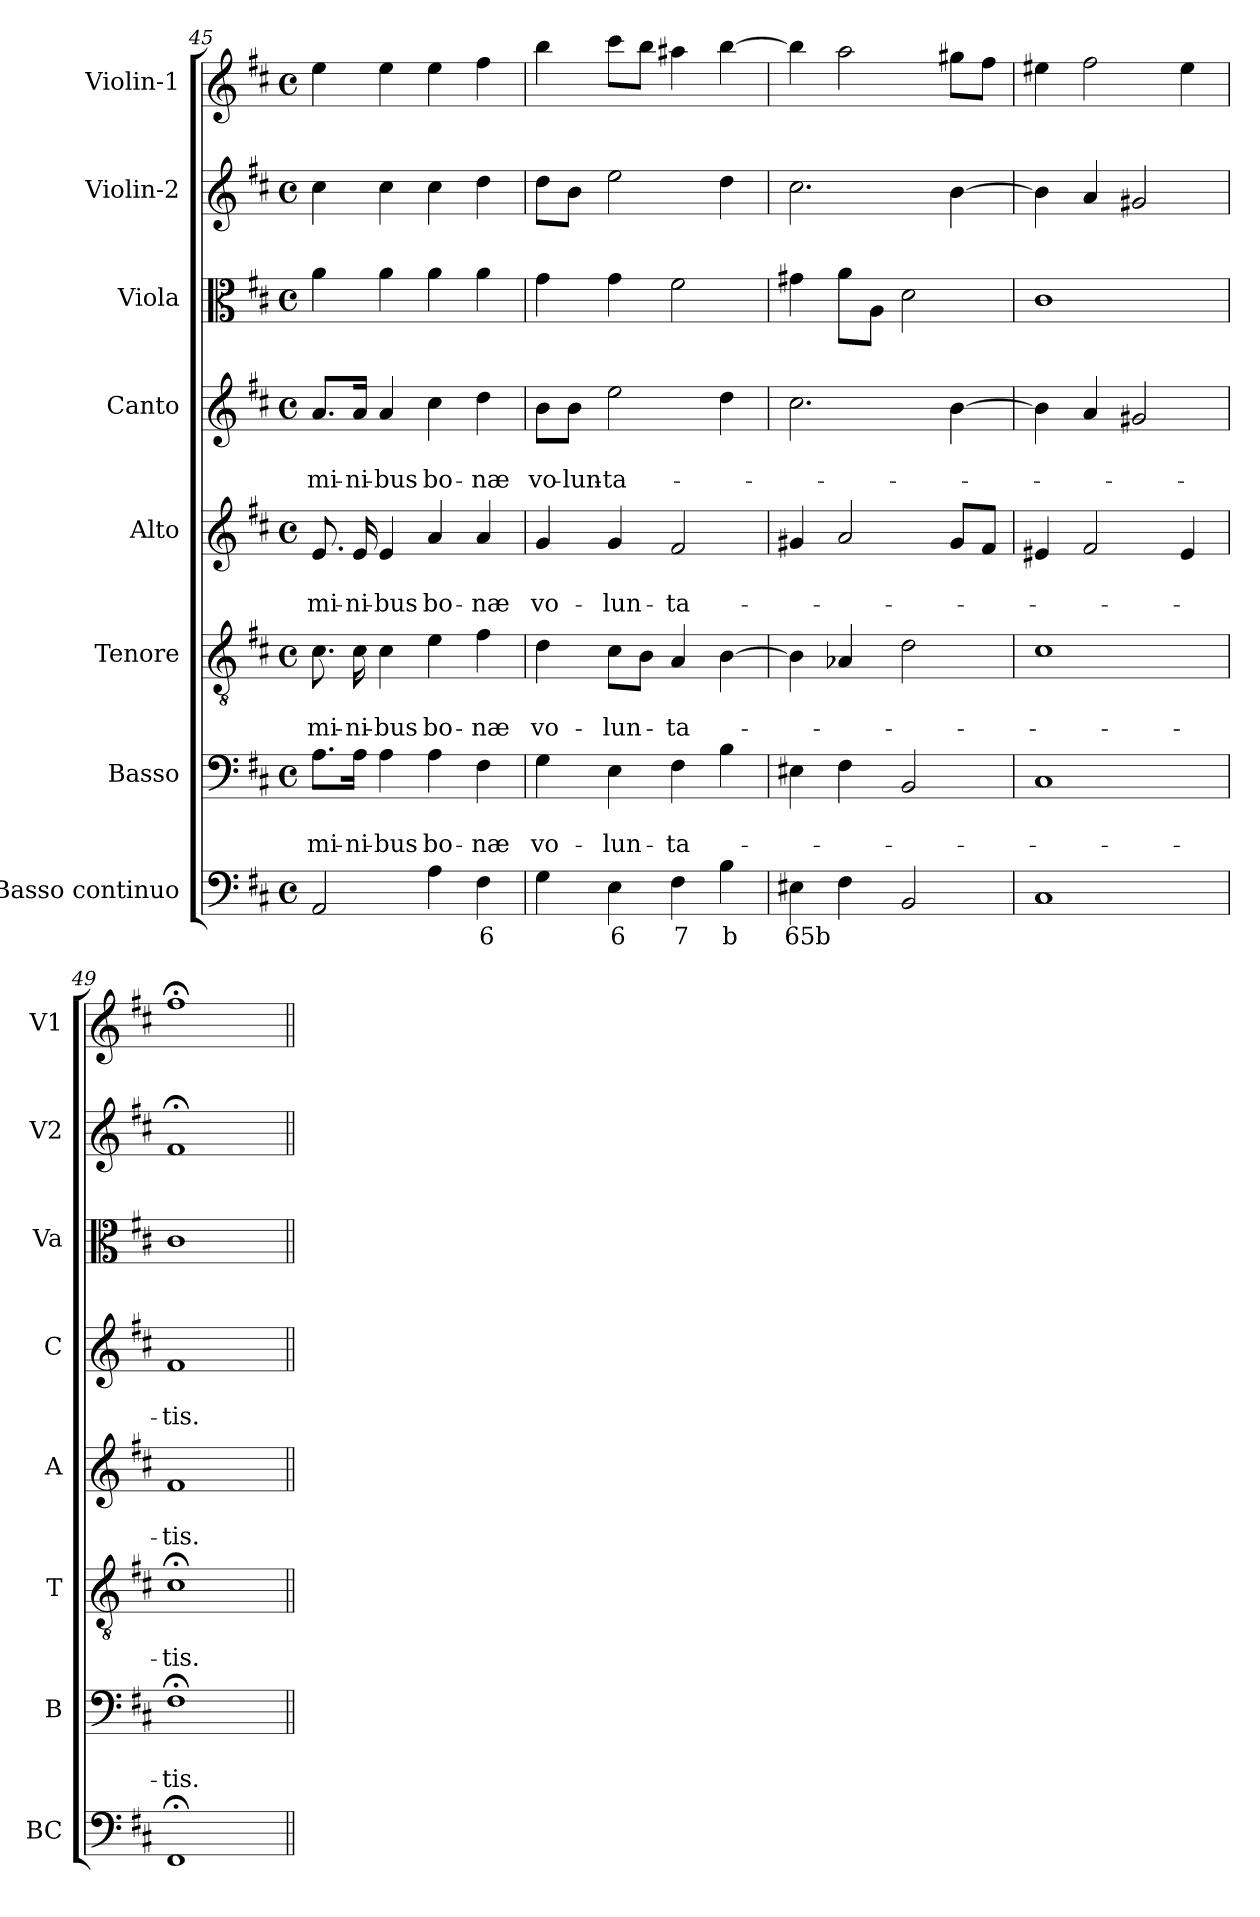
**kern	**text	**kern	**text	**text	**kern	**text	**text	**kern	**text	**text	**kern	**text	**text	**kern	**kern	**kern
*part8	*part8	*part7	*part7	*part7	*part6	*part6	*part6	*part5	*part5	*part5	*part4	*part4	*part4	*part3	*part2	*part1
*staff8	*staff8	*staff7	*staff7	*staff7	*staff6	*staff6	*staff6	*staff5	*staff5	*staff5	*staff4	*staff4	*staff4	*staff3	*staff2	*staff1
*I"Basso continuo	*	*I"Basso	*	*	*I"Tenore	*	*	*I"Alto	*	*	*I"Canto	*	*	*I"Viola	*I"Violin-2	*I"Violin-1
*I'BC	*	*I'B	*	*	*I'T	*	*	*I'A	*	*	*I'C	*	*	*I'Va	*I'V2	*I'V1
!!LO:PB:g=z
*clefF4	*	*clefF4	*	*	*clefGv2	*	*	*clefG2	*	*	*clefG2	*	*	*clefC3	*clefG2	*clefG2
*k[f#c#]	*	*k[f#c#]	*	*	*k[f#c#]	*	*	*k[f#c#]	*	*	*k[f#c#]	*	*	*k[f#c#]	*k[f#c#]	*k[f#c#]
*D:	*	*D:	*	*	*D:	*	*	*D:	*	*	*D:	*	*	*D:	*D:	*D:
*M4/4	*	*M4/4	*	*	*M4/4	*	*	*M4/4	*	*	*M4/4	*	*	*M4/4	*M4/4	*M4/4
*met(c)	*	*met(c)	*	*	*met(c)	*	*	*met(c)	*	*	*met(c)	*	*	*met(c)	*met(c)	*met(c)
=45	=45	=45	=45	=45	=45	=45	=45	=45	=45	=45	=45	=45	=45	=45	=45	=45
!	!	!	!	!LO:LY:b	!	!	!LO:LY:b	!	!	!LO:LY:b	!	!	!LO:LY:b	!	!	!
2AA/	.	8.A\L	.	-mi-	8.c#\	.	-mi-	8.e/	.	-mi-	8.a/L	.	-mi-	4a\	4cc#\	4ee\
!	!	!	!	!LO:LY:b	!	!	!LO:LY:b	!	!	!LO:LY:b	!	!	!LO:LY:b	!	!	!
.	.	16A\Jk	.	-ni-	16c#\	.	-ni-	16e/	.	-ni-	16a/Jk	.	-ni-	.	.	.
!	!	!	!	!LO:LY:b	!	!	!LO:LY:b	!	!	!LO:LY:b	!	!	!LO:LY:b	!	!	!
.	.	4A\	.	-bus	4c#\	.	-bus	4e/	.	-bus	4a/	.	-bus	4a\	4cc#\	4ee\
!	!	!	!	!LO:LY:b	!	!	!LO:LY:b	!	!	!LO:LY:b	!	!	!LO:LY:b	!	!	!
4A\	.	4A\	.	bo-	4e\	.	bo-	4a/	.	bo-	4cc#\	.	bo-	4a\	4cc#\	4ee\
!	!LO:LY:b	!	!	!LO:LY:b	!	!	!LO:LY:b	!	!	!LO:LY:b	!	!	!LO:LY:b	!	!	!
4F#\	6	4F#\	.	-næ	4f#\	.	-næ	4a/	.	-næ	4dd\	.	-næ	4a\	4dd\	4ff#\
=46	=46	=46	=46	=46	=46	=46	=46	=46	=46	=46	=46	=46	=46	=46	=46	=46
*^	*	*	*	*	*	*	*	*	*	*	*	*	*	*	*	*
!	!	!	!	!	!LO:LY:b	!	!	!LO:LY:b	!	!	!LO:LY:b	!	!	!LO:LY:b	!	!	!
4G\	4ryy	.	4G\	.	vo-	4d\	.	vo-	4g/	.	vo-	8b\L	.	vo-	4g\	8dd\L	4bb\
!	!	!	!	!	!	!	!	!	!	!	!	!	!	!LO:LY:b	!	!	!
.	.	.	.	.	.	.	.	.	.	.	.	8b\J	.	-lun-	.	8b\J	.
!	!	!LO:LY:b	!	!	!LO:LY:b	!	!	!LO:LY:b	!	!	!LO:LY:b	!	!	!LO:LY:b	!	!	!
4E\	8ryy	6	4E\	.	-lun-	8c#\L	.	-lun-	4g/	.	-lun-	2ee\	.	-ta-	4g\	2ee\	8ccc#\L
.	8ryy	.	.	.	.	8B\J	.	.	.	.	.	.	.	.	.	.	8bb\J
!	!	!LO:LY:b	!	!	!LO:LY:b	!	!	!LO:LY:b	!	!	!LO:LY:b	!	!	!	!	!	!
4F#\	2ryy	7	4F#\	.	-ta-	4A/	.	-ta-	2f#/	.	-ta-	.	.	.	2f#\	.	4aa#X\
!	!	!LO:LY:b	!	!	!	!	!	!	!	!	!	!	!	!	!	!	!
4B\	.	b	4B\	.	.	[4B\	.	.	.	.	.	4dd\	.	.	.	4dd\	[4bb\
=47	=47	=47	=47	=47	=47	=47	=47	=47	=47	=47	=47	=47	=47	=47	=47	=47	=47
!	!	!LO:LY:b	!	!	!	!	!	!	!	!	!	!	!	!	!	!	!
4E#X\	2ryy	65b	4E#X\	.	.	4B\]	.	.	4g#X/	.	.	2.cc#\	.	.	4g#X\	2.cc#\	4bb\]
4F#\	.	.	4F#\	.	.	4A-X/	.	.	2a/	.	.	.	.	.	8a\L	.	2aa\
.	.	.	.	.	.	.	.	.	.	.	.	.	.	.	8A\J	.	.
2BB/	4ryy	.	2BB/	.	.	2d\	.	.	.	.	.	.	.	.	2d\	.	.
.	8ryy	.	.	.	.	.	.	.	8g#/L	.	.	[4b\	.	.	.	[4b\	8gg#X\L
.	8ryy	.	.	.	.	.	.	.	8f#/J	.	.	.	.	.	.	.	8ff#\J
=48	=48	=48	=48	=48	=48	=48	=48	=48	=48	=48	=48	=48	=48	=48	=48	=48	=48
1C#	4ryy	.	1C#	.	.	1c#	.	.	4e#X/	.	.	4b\]	.	.	1c#	4b\]	4ee#X\
.	4ryy	.	.	.	.	.	.	.	2f#/	.	.	4a/	.	.	.	4a/	2ff#\
.	4ryy	.	.	.	.	.	.	.	.	.	.	2g#X/	.	.	.	2g#X/	.
.	4ryy	.	.	.	.	.	.	.	4e#/	.	.	.	.	.	.	.	4ee#\
=49	=49	=49	=49	=49	=49	=49	=49	=49	=49	=49	=49	=49	=49	=49	=49	=49	=49
!	!	!	!	!	!LO:LY:b	!	!	!LO:LY:b	!	!	!LO:LY:b	!	!	!LO:LY:b	!	!	!
*v	*v	*	*	*	*	*	*	*	*	*	*	*	*	*	*	*	*
1FF#;<	.	1F#;<	.	-tis.	1c#;<	.	-tis.	1f#	.	-tis.	1f#	.	-tis.	1c#	1f#;<	1ff#;<
=||	=||	=||	=||	=||	=||	=||	=||	=||	=||	=||	=||	=||	=||	=||	=||	=||
*-	*-	*-	*-	*-	*-	*-	*-	*-	*-	*-	*-	*-	*-	*-	*-	*-
